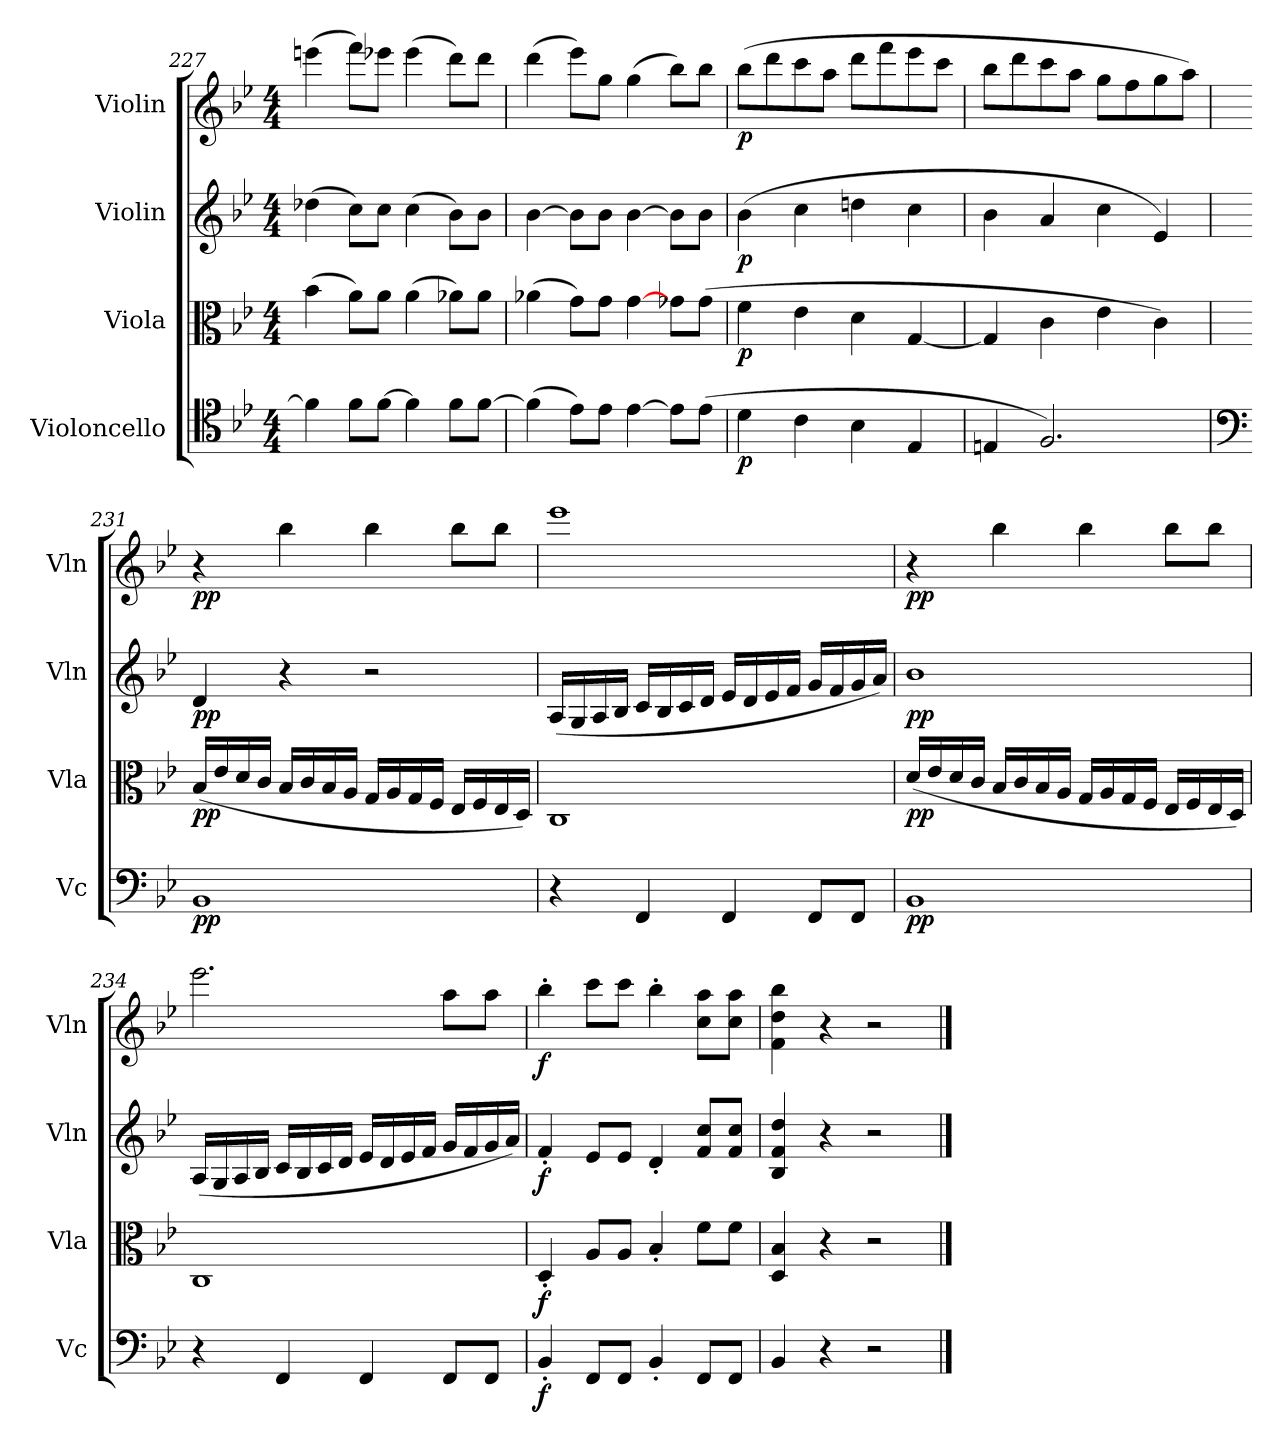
**kern	**dynam	**kern	**dynam	**kern	**dynam	**kern	**dynam
*part4	*part4	*part3	*part3	*part2	*part2	*part1	*part1
*staff4	*staff4	*staff3	*staff3	*staff2	*staff2	*staff1	*staff1
*I"Violoncello	*	*I"Viola	*	*I"Violin	*	*I"Violin	*
*I'Vc	*	*I'Vla	*	*I'Vln	*	*I'Vln	*
*clefC4	*	*clefC3	*	*clefG2	*	*clefG2	*
*k[b-e-]	*	*k[b-e-]	*	*k[b-e-]	*	*k[b-e-]	*
*M4/4	*	*M4/4	*	*M4/4	*	*M4/4	*
=227	=227	=227	=227	=227	=227	=227	=227
4f\]	.	(4b-\	.	(4dd-X\	.	(4eeen\	.
8f\L	.	8a\L)	.	8cc\L)	.	8fff\L)	.
[8f\J	.	8a\J	.	8cc\J	.	8eee-X\J	.
4f\]	.	(4a\	.	(4cc\	.	(4eee-\	.
8f\L	.	8a-X\L)	.	8b-\L)	.	8ddd\L)	.
[8f\J	.	8a-\J	.	8b-\J	.	8ddd\J	.
=228	=228	=228	=228	=228	=228	=228	=228
(4f\]	.	(4a-X\	.	[4b-\	.	(4ddd\	.
8e-\L)	.	8g\L)	.	8b-\L]	.	8eee-\L)	.
8e-\J	.	8g\J	.	8b-\J	.	8gg\J	.
[4e-\	.	[4g\	.	[4b-\	.	(4gg\	.
8e-\L]	.	8g-X\L	.	8b-\L]	.	8bb-\L)	.
(8e-\J	.	(8g-\J	.	8b-\J	.	8bb-\J	.
=229	=229	=229	=229	=229	=229	=229	=229
4d\	p	4f\	p	(4b-\	p	(8bb-\L	p
.	.	.	.	.	.	8ddd\	.
4c\	.	4e-\	.	4cc\	.	8ccc\	.
.	.	.	.	.	.	8aa\J	.
4B-\	.	4d\	.	4ddn\	.	8ddd\L	.
.	.	.	.	.	.	8fff\	.
4E-/	.	[4G/	.	4cc\	.	8eee-\	.
.	.	.	.	.	.	8ccc\J	.
=230	=230	=230	=230	=230	=230	=230	=230
4En/	.	4G/]	.	4b-\	.	8bb-\L	.
.	.	.	.	.	.	8ddd\	.
2.F/)	.	4c\	.	4a/	.	8ccc\	.
.	.	.	.	.	.	8aa\J	.
.	.	4e-\	.	4cc\	.	8gg\L	.
.	.	.	.	.	.	8ff\	.
.	.	4c\)	.	4e-/)	.	8gg\	.
.	.	.	.	.	.	8aa\J)	.
=231	=231	=231	=231	=231	=231	=231	=231
*clefF4	*	*	*	*	*	*	*
1BB-	pp	(16B-/LL	pp	4d/	pp	4r	pp
.	.	16e-/	.	.	.	.	.
.	.	16d/	.	.	.	.	.
.	.	16c/JJ	.	.	.	.	.
.	.	16B-/LL	.	4r	.	4bb-\	.
.	.	16c/	.	.	.	.	.
.	.	16B-/	.	.	.	.	.
.	.	16A/JJ	.	.	.	.	.
.	.	16G/LL	.	2r	.	4bb-\	.
.	.	16A/	.	.	.	.	.
.	.	16G/	.	.	.	.	.
.	.	16F/JJ	.	.	.	.	.
.	.	16E-/LL	.	.	.	8bb-\L	.
.	.	16F/	.	.	.	.	.
.	.	16E-/	.	.	.	8bb-\J	.
.	.	16D/JJ)	.	.	.	.	.
=232	=232	=232	=232	=232	=232	=232	=232
4r	.	1C	.	(16A/LL	.	1eee-	.
.	.	.	.	16G/	.	.	.
.	.	.	.	16A/	.	.	.
.	.	.	.	16B-/JJ	.	.	.
4FF/	.	.	.	16c/LL	.	.	.
.	.	.	.	16B-/	.	.	.
.	.	.	.	16c/	.	.	.
.	.	.	.	16d/JJ	.	.	.
4FF/	.	.	.	16e-/LL	.	.	.
.	.	.	.	16d/	.	.	.
.	.	.	.	16e-/	.	.	.
.	.	.	.	16f/JJ	.	.	.
8FF/L	.	.	.	16g/LL	.	.	.
.	.	.	.	16f/	.	.	.
8FF/J	.	.	.	16g/	.	.	.
.	.	.	.	16a/JJ)	.	.	.
=233	=233	=233	=233	=233	=233	=233	=233
1BB-	pp	(16d/LL	pp	1b-	pp	4r	pp
.	.	16e-/	.	.	.	.	.
.	.	16d/	.	.	.	.	.
.	.	16c/JJ	.	.	.	.	.
.	.	16B-/LL	.	.	.	4bb-\	.
.	.	16c/	.	.	.	.	.
.	.	16B-/	.	.	.	.	.
.	.	16A/JJ	.	.	.	.	.
.	.	16G/LL	.	.	.	4bb-\	.
.	.	16A/	.	.	.	.	.
.	.	16G/	.	.	.	.	.
.	.	16F/JJ	.	.	.	.	.
.	.	16E-/LL	.	.	.	8bb-\L	.
.	.	16F/	.	.	.	.	.
.	.	16E-/	.	.	.	8bb-\J	.
.	.	16D/JJ)	.	.	.	.	.
=234	=234	=234	=234	=234	=234	=234	=234
4r	.	1C	.	(16A/LL	.	2.eee-\	.
.	.	.	.	16G/	.	.	.
.	.	.	.	16A/	.	.	.
.	.	.	.	16B-/JJ	.	.	.
4FF/	.	.	.	16c/LL	.	.	.
.	.	.	.	16B-/	.	.	.
.	.	.	.	16c/	.	.	.
.	.	.	.	16d/JJ	.	.	.
4FF/	.	.	.	16e-/LL	.	.	.
.	.	.	.	16d/	.	.	.
.	.	.	.	16e-/	.	.	.
.	.	.	.	16f/JJ	.	.	.
8FF/L	.	.	.	16g/LL	.	8aa\L	.
.	.	.	.	16f/	.	.	.
8FF/J	.	.	.	16g/	.	8aa\J	.
.	.	.	.	16a/JJ)	.	.	.
=235	=235	=235	=235	=235	=235	=235	=235
4BB-'/	f	4D'/	f	4f'/	f	4bb-'\	f
8FF/L	.	8A/L	.	8e-/L	.	8ccc\L	.
8FF/J	.	8A/J	.	8e-/J	.	8ccc\J	.
4BB-'/	.	4B-'/	.	4d'/	.	4bb-'\	.
8FF/L	.	8f\L	.	8f/ 8cc/L	.	8cc\ 8aa\L	.
8FF/J	.	8f\J	.	8f/ 8cc/J	.	8cc\ 8aa\J	.
=236	=236	=236	=236	=236	=236	=236	=236
4BB-/	.	4D/ 4B-/	.	4B-/ 4f/ 4dd/	.	4f\ 4dd\ 4bb-\	.
4r	.	4r	.	4r	.	4r	.
2r	.	2r	.	2r	.	2r	.
==	==	==	==	==	==	==	==
*-	*-	*-	*-	*-	*-	*-	*-
